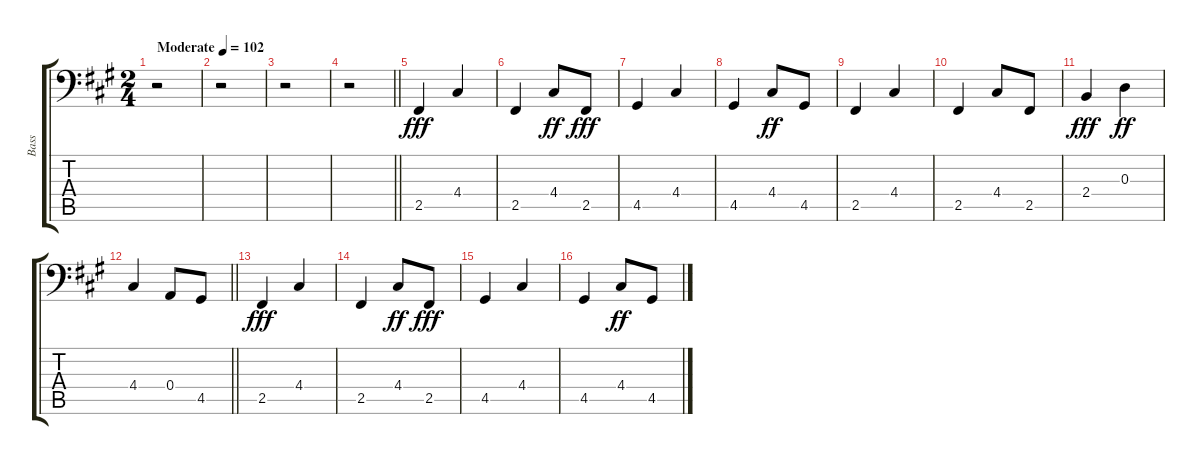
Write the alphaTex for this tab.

\track ("Bass" "Bass") {instrument electricbassfinger}
\staff {score tabs}
\tuning (C3 G2 D2 A1 E1 B0) {hide}
\ts (2 4)
\tempo (102 "Moderate")
\clef f4
\ks a
r.2{dy fff instrument electricbassfinger} |
r.2 |
r.2 |
\barLineRight lightlight
r.2 |
2.5.4 4.4.4 |
2.5.4 4.4.8{dy ff} 2.5.8{dy fff} |
4.5.4 4.4.4 |
4.5.4 4.4.8{dy ff} 4.5.8 |
2.5.4 4.4.4 |
2.5.4 4.4.8 2.5.8 |
2.4.4{dy fff} 0.3.4{dy ff} |
\barLineRight lightlight
4.4.4 0.4.8 4.5.8 |
2.5.4{dy fff} 4.4.4 |
2.5.4 4.4.8{dy ff} 2.5.8{dy fff} |
4.5.4 4.4.4 |
4.5.4 4.4.8{dy ff} 4.5.8
